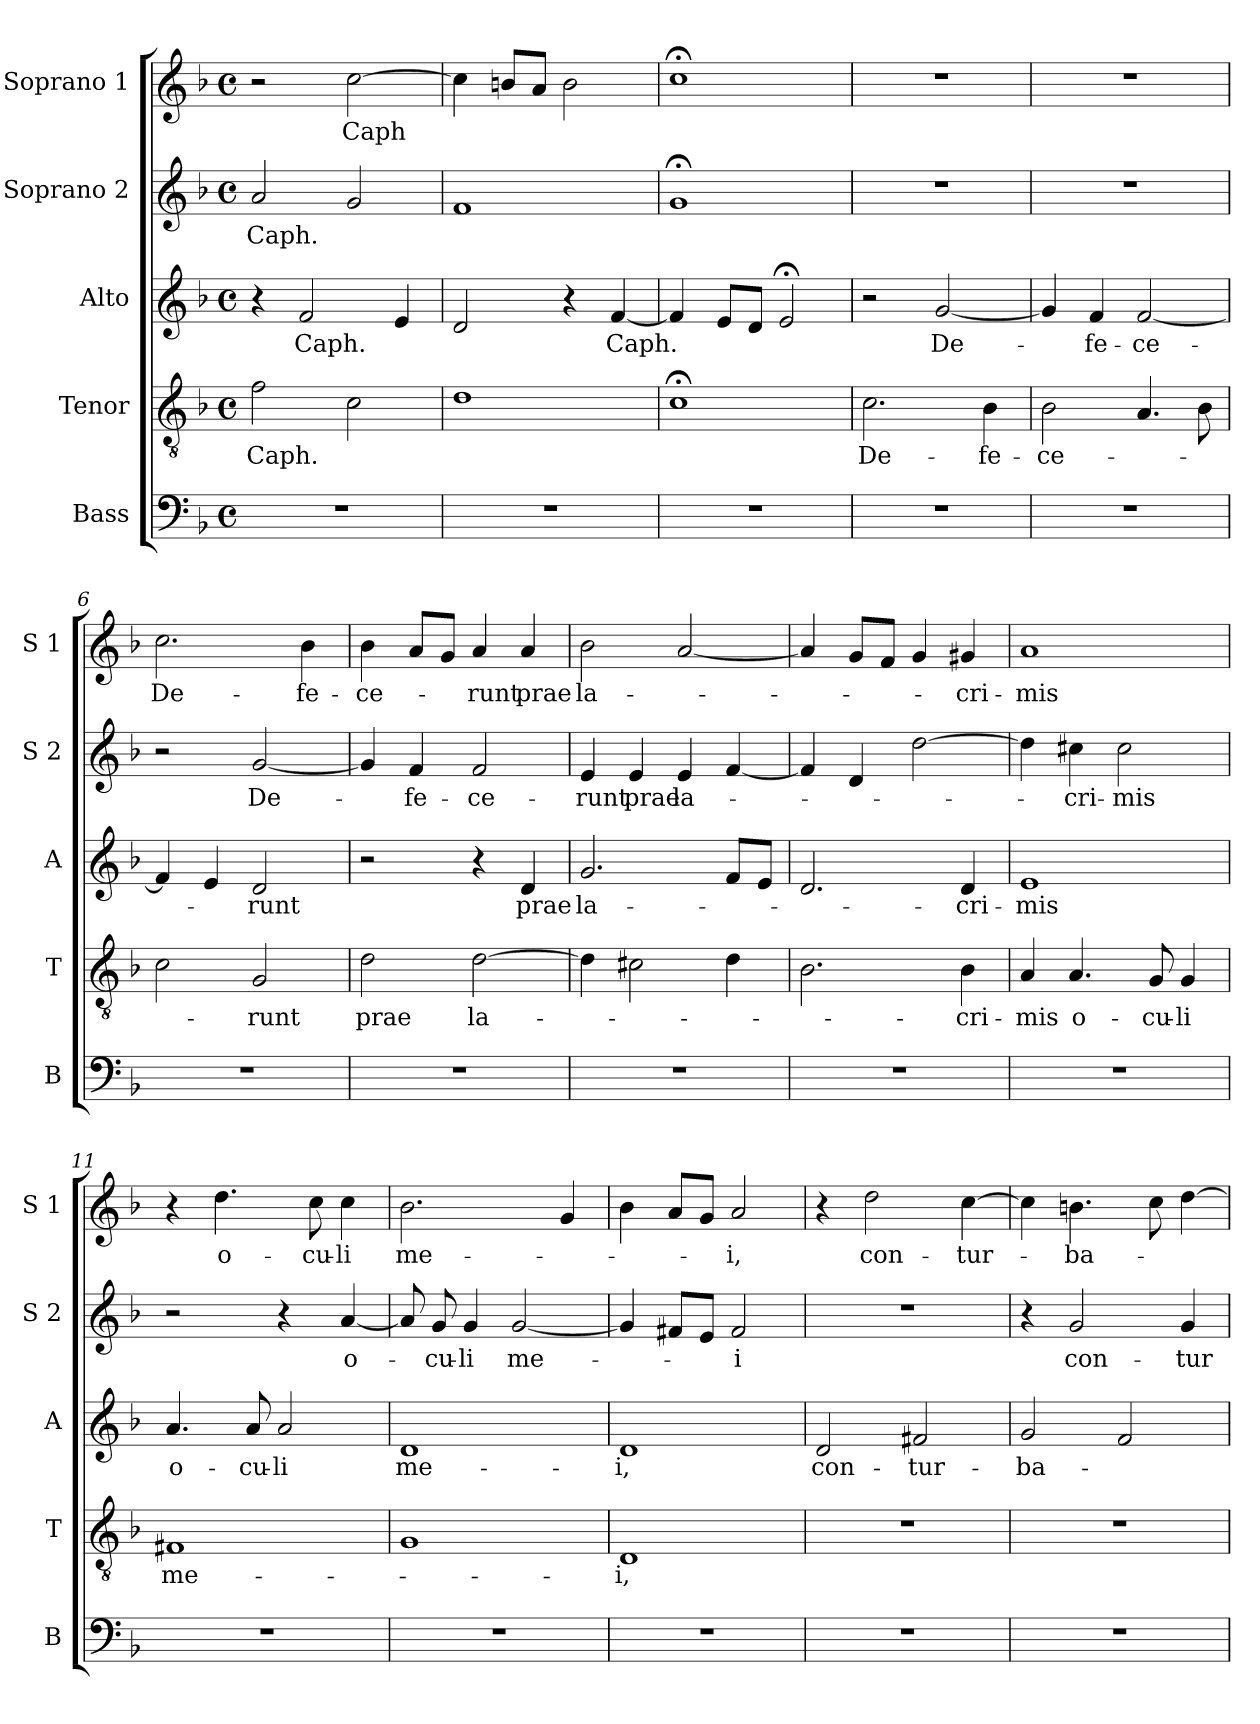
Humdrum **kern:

**kern	**kern	**text	**kern	**text	**kern	**text	**kern	**text
*part5	*part4	*part4	*part3	*part3	*part2	*part2	*part1	*part1
*staff5	*staff4	*staff4	*staff3	*staff3	*staff2	*staff2	*staff1	*staff1
*I"Bass	*I"Tenor	*	*I"Alto	*	*I"Soprano 2	*	*I"Soprano 1	*
*I'B	*I'T	*	*I'A	*	*I'S 2	*	*I'S 1	*
*clefF4	*clefGv2	*	*clefG2	*	*clefG2	*	*clefG2	*
*k[b-]	*k[b-]	*	*k[b-]	*	*k[b-]	*	*k[b-]	*
*F:	*F:	*	*F:	*	*F:	*	*F:	*
*M4/4	*M4/4	*	*M4/4	*	*M4/4	*	*M4/4	*
*met(c)	*met(c)	*	*met(c)	*	*met(c)	*	*met(c)	*
=1	=1	=1	=1	=1	=1	=1	=1	=1
!	!	!LO:LY:b	!	!	!	!LO:LY:b	!	!
1r	2f\	Caph.	4r	.	2a/	Caph.	2r	.
!	!	!	!	!LO:LY:b	!	!	!	!
.	.	.	2f/	Caph.	.	.	.	.
!	!	!	!	!	!	!	!	!LO:LY:b
.	2c\	.	.	.	2g/	.	[2cc\	Caph
.	.	.	4e/	.	.	.	.	.
=2	=2	=2	=2	=2	=2	=2	=2	=2
1r	1d	.	2d/	.	1f	.	4cc\]	.
.	.	.	.	.	.	.	8bn/L	.
.	.	.	.	.	.	.	8a/J	.
.	.	.	4r	.	.	.	2b\	.
!	!	!	!	!LO:LY:b	!	!	!	!
.	.	.	[4f/	Caph.	.	.	.	.
=3	=3	=3	=3	=3	=3	=3	=3	=3
1r	1c;<	.	4f/]	.	1g;<	.	1cc;<	.
.	.	.	8e/L	.	.	.	.	.
.	.	.	8d/J	.	.	.	.	.
.	.	.	2e;</	.	.	.	.	.
=4	=4	=4	=4	=4	=4	=4	=4	=4
!	!	!LO:LY:b	!	!	!	!	!	!
1r	2.c\	De-	2r	.	1r	.	1r	.
!	!	!	!	!LO:LY:b	!	!	!	!
.	.	.	[2g/	De-	.	.	.	.
!	!	!LO:LY:b	!	!	!	!	!	!
.	4B-\	-fe-	.	.	.	.	.	.
=5	=5	=5	=5	=5	=5	=5	=5	=5
!	!	!LO:LY:b	!	!	!	!	!	!
1r	2B-\	-ce-	4g/]	.	1r	.	1r	.
!	!	!	!	!LO:LY:b	!	!	!	!
.	.	.	4f/	-fe-	.	.	.	.
!	!	!	!	!LO:LY:b	!	!	!	!
.	4.A/	.	[2f/	-ce-	.	.	.	.
.	8B-\	.	.	.	.	.	.	.
=6	=6	=6	=6	=6	=6	=6	=6	=6
!	!	!	!	!	!	!	!	!LO:LY:b
1r	2c\	.	4f/]	.	2r	.	2.cc\	De-
.	.	.	4e/	.	.	.	.	.
!	!	!LO:LY:b	!	!LO:LY:b	!	!LO:LY:b	!	!
.	2G/	-runt	2d/	-runt	[2g/	De-	.	.
!	!	!	!	!	!	!	!	!LO:LY:b
.	.	.	.	.	.	.	4b-\	-fe-
!!LO:LB:g=z
=7	=7	=7	=7	=7	=7	=7	=7	=7
!	!	!LO:LY:b	!	!	!	!	!	!LO:LY:b
1r	2d\	prae	2r	.	4g/]	.	4b-\	-ce-
!	!	!	!	!	!	!LO:LY:b	!	!
.	.	.	.	.	4f/	-fe-	8a/L	.
.	.	.	.	.	.	.	8g/J	.
!	!	!LO:LY:b	!	!	!	!LO:LY:b	!	!LO:LY:b
.	[2d\	la-	4r	.	2f/	-ce-	4a/	-runt
!	!	!	!	!LO:LY:b	!	!	!	!LO:LY:b
.	.	.	4d/	prae	.	.	4a/	prae
=8	=8	=8	=8	=8	=8	=8	=8	=8
!	!	!	!	!LO:LY:b	!	!LO:LY:b	!	!LO:LY:b
1r	4d\]	.	2.g/	la-	4e/	-runt	2b-\	la-
!	!	!	!	!	!	!LO:LY:b	!	!
.	2c#X\	.	.	.	4e/	prae	.	.
!	!	!	!	!	!	!LO:LY:b	!	!
.	.	.	.	.	4e/	la-	[2a/	.
.	4d\	.	8f/L	.	[4f/	.	.	.
.	.	.	8e/J	.	.	.	.	.
=9	=9	=9	=9	=9	=9	=9	=9	=9
1r	2.B-\	.	2.d/	.	4f/]	.	4a/]	.
.	.	.	.	.	4d/	.	8g/L	.
.	.	.	.	.	.	.	8f/J	.
.	.	.	.	.	[2dd\	.	4g/	.
!	!	!LO:LY:b	!	!LO:LY:b	!	!	!	!LO:LY:b
.	4B-\	-cri-	4d/	-cri-	.	.	4g#X/	-cri-
=10	=10	=10	=10	=10	=10	=10	=10	=10
!	!	!LO:LY:b	!	!LO:LY:b	!	!	!	!LO:LY:b
1r	4A/	-mis	1e	-mis	4dd\]	.	1a	-mis
!	!	!LO:LY:b	!	!	!	!LO:LY:b	!	!
.	4.A/	o-	.	.	4cc#X\	-cri-	.	.
!	!	!	!	!	!	!LO:LY:b	!	!
.	.	.	.	.	2cc#\	-mis	.	.
!	!	!LO:LY:b	!	!	!	!	!	!
.	8G/	-cu-	.	.	.	.	.	.
!	!	!LO:LY:b	!	!	!	!	!	!
.	4G/	-li	.	.	.	.	.	.
=11	=11	=11	=11	=11	=11	=11	=11	=11
!	!	!LO:LY:b	!	!LO:LY:b	!	!	!	!
1r	1F#X	me-	4.a/	o-	2r	.	4r	.
!	!	!	!	!	!	!	!	!LO:LY:b
.	.	.	.	.	.	.	4.dd\	o-
!	!	!	!	!LO:LY:b	!	!	!	!
.	.	.	8a/	-cu-	.	.	.	.
!	!	!	!	!LO:LY:b	!	!	!	!
.	.	.	2a/	-li	4r	.	.	.
!	!	!	!	!	!	!	!	!LO:LY:b
.	.	.	.	.	.	.	8cc\	-cu-
!	!	!	!	!	!	!LO:LY:b	!	!LO:LY:b
.	.	.	.	.	[4a/	o-	4cc\	-li
=12	=12	=12	=12	=12	=12	=12	=12	=12
!	!	!	!	!LO:LY:b	!	!	!	!LO:LY:b
1r	1G	.	1d	me-	8a/]	.	2.b-\	me-
!	!	!	!	!	!	!LO:LY:b	!	!
.	.	.	.	.	8g/	-cu-	.	.
!	!	!	!	!	!	!LO:LY:b	!	!
.	.	.	.	.	4g/	-li	.	.
!	!	!	!	!	!	!LO:LY:b	!	!
.	.	.	.	.	[2g/	me-	.	.
.	.	.	.	.	.	.	4g/	.
!!LO:LB:g=z
=13	=13	=13	=13	=13	=13	=13	=13	=13
!	!	!LO:LY:b	!	!LO:LY:b	!	!	!	!
1r	1D	-i,	1d	-i,	4g/]	.	4b-\	.
.	.	.	.	.	8f#X/L	.	8a/L	.
.	.	.	.	.	8e/J	.	8g/J	.
!	!	!	!	!	!	!LO:LY:b	!	!LO:LY:b
.	.	.	.	.	2f#/	-i	2a/	-i,
=14	=14	=14	=14	=14	=14	=14	=14	=14
!	!	!	!	!LO:LY:b	!	!	!	!
1r	1r	.	2d/	con-	1r	.	4r	.
!	!	!	!	!	!	!	!	!LO:LY:b
.	.	.	.	.	.	.	2dd\	con-
!	!	!	!	!LO:LY:b	!	!	!	!
.	.	.	2f#X/	-tur-	.	.	.	.
!	!	!	!	!	!	!	!	!LO:LY:b
.	.	.	.	.	.	.	[4cc\	-tur-
=15	=15	=15	=15	=15	=15	=15	=15	=15
!	!	!	!	!LO:LY:b	!	!	!	!
1r	1r	.	2g/	-ba-	4r	.	4cc\]	.
!	!	!	!	!	!	!LO:LY:b	!	!LO:LY:b
.	.	.	.	.	2g/	con-	4.bn\	-ba-
.	.	.	2f/	.	.	.	.	.
.	.	.	.	.	.	.	8cc\	.
!	!	!	!	!	!	!LO:LY:b	!	!
.	.	.	.	.	4g/	-tur-	[4dd\	.
=	=	=	=	=	=	=	=	=
*-	*-	*-	*-	*-	*-	*-	*-	*-
